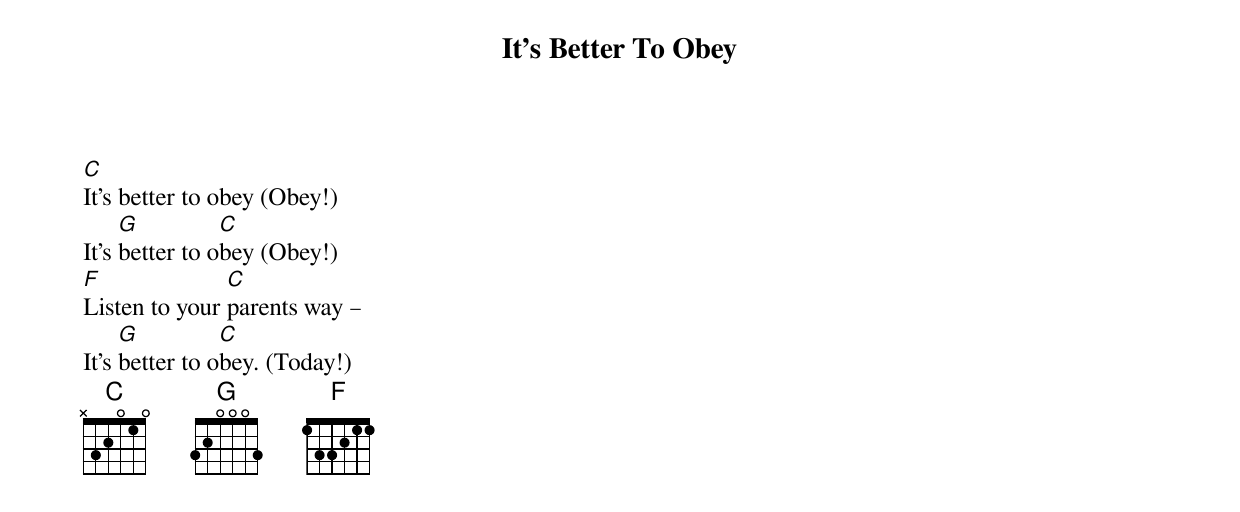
{title: It's Better To Obey}


[C]It's better to obey (Obey!)
It's [G]better to o[C]bey (Obey!)
[F]Listen to your [C]parents way –
It's [G]better to o[C]bey. (Today!)
